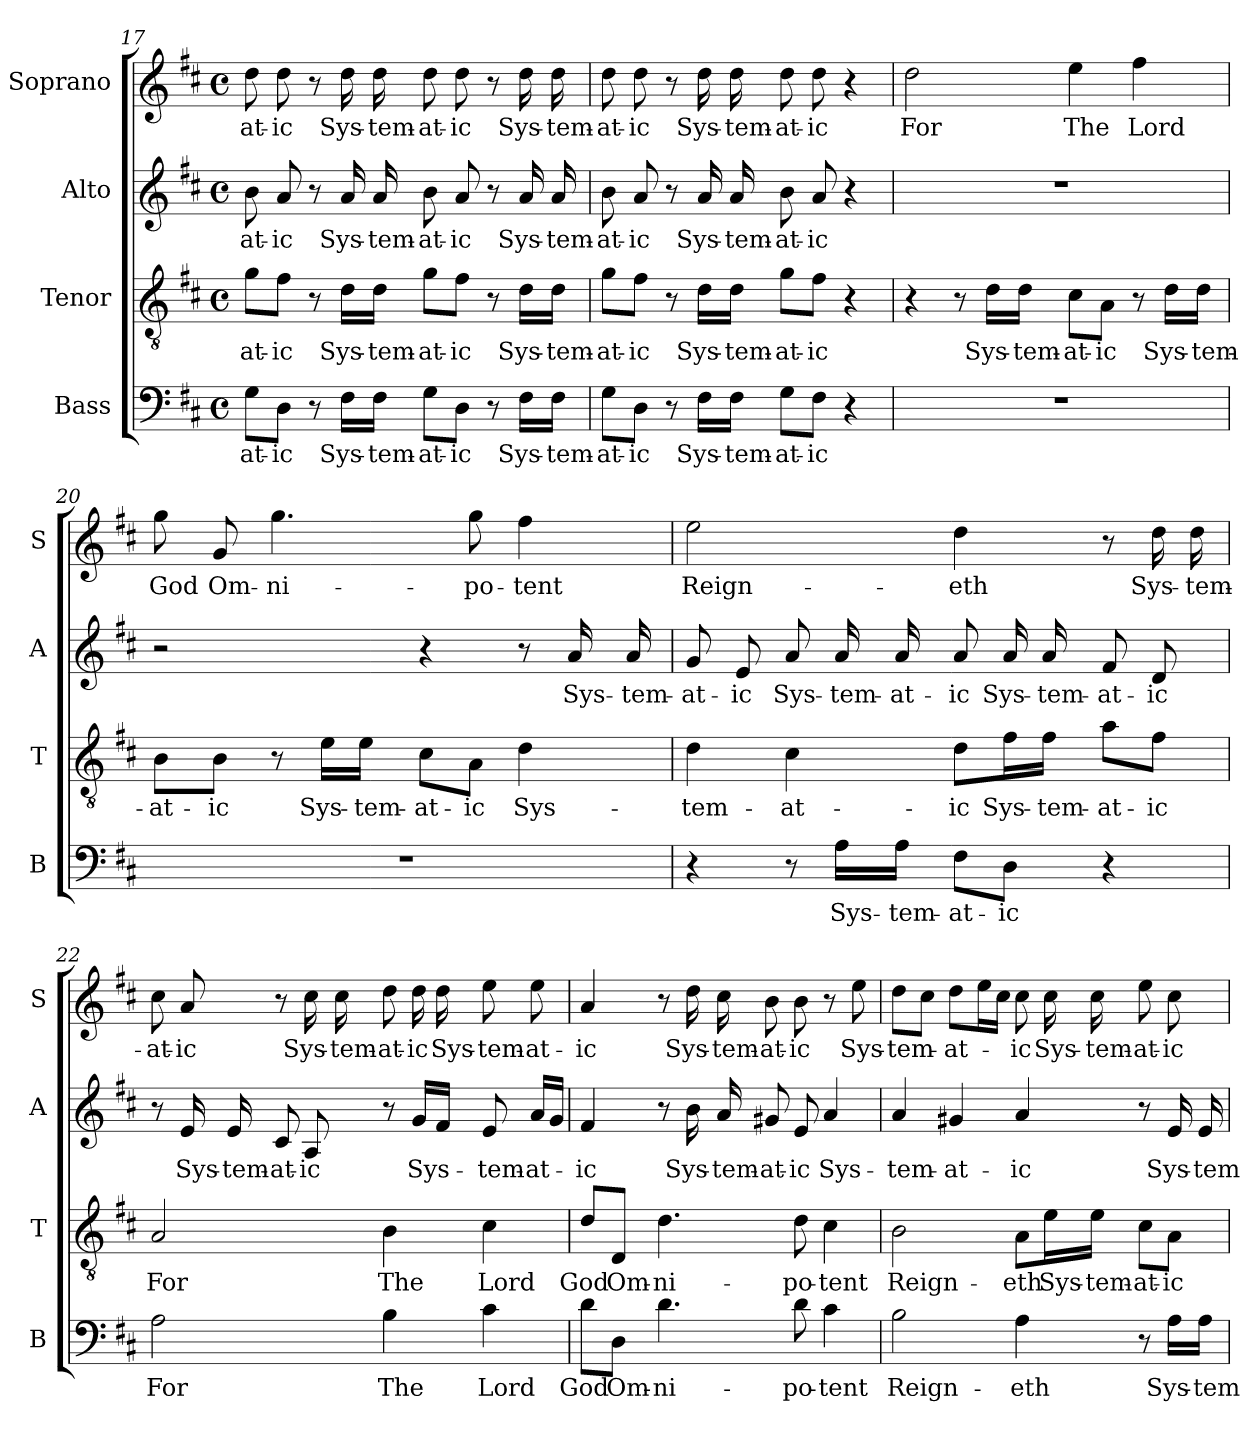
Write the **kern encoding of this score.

**kern	**text	**kern	**text	**kern	**text	**kern	**text
*part4	*part4	*part3	*part3	*part2	*part2	*part1	*part1
*staff4	*staff4	*staff3	*staff3	*staff2	*staff2	*staff1	*staff1
*I"Bass	*	*I"Tenor	*	*I"Alto	*	*I"Soprano	*
*I'B	*	*I'T	*	*I'A	*	*I'S	*
*clefF4	*	*clefGv2	*	*clefG2	*	*clefG2	*
*k[f#c#]	*	*k[f#c#]	*	*k[f#c#]	*	*k[f#c#]	*
*D:	*	*D:	*	*D:	*	*D:	*
*M4/4	*	*M4/4	*	*M4/4	*	*M4/4	*
*met(c)	*	*met(c)	*	*met(c)	*	*met(c)	*
=17	=17	=17	=17	=17	=17	=17	=17
!	!LO:LY:b	!	!LO:LY:b	!	!LO:LY:b	!	!LO:LY:b
8G\L	-at-	8g\L	-at-	8b\	-at-	8dd\	-at-
!	!LO:LY:b	!	!LO:LY:b	!	!LO:LY:b	!	!LO:LY:b
8D\J	-ic	8f#\J	-ic	8a/	-ic	8dd\	-ic
8r	.	8r	.	8r	.	8r	.
!	!LO:LY:b	!	!LO:LY:b	!	!LO:LY:b	!	!LO:LY:b
16F#\LL	Sys-	16d\LL	Sys-	16a/	Sys-	16dd\	Sys-
!	!LO:LY:b	!	!LO:LY:b	!	!LO:LY:b	!	!LO:LY:b
16F#\JJ	-tem-	16d\JJ	-tem-	16a/	-tem-	16dd\	-tem-
!	!LO:LY:b	!	!LO:LY:b	!	!LO:LY:b	!	!LO:LY:b
8G\L	-at-	8g\L	-at-	8b\	-at-	8dd\	-at-
!	!LO:LY:b	!	!LO:LY:b	!	!LO:LY:b	!	!LO:LY:b
8D\J	-ic	8f#\J	-ic	8a/	-ic	8dd\	-ic
8r	.	8r	.	8r	.	8r	.
!	!LO:LY:b	!	!LO:LY:b	!	!LO:LY:b	!	!LO:LY:b
16F#\LL	Sys-	16d\LL	Sys-	16a/	Sys-	16dd\	Sys-
!	!LO:LY:b	!	!LO:LY:b	!	!LO:LY:b	!	!LO:LY:b
16F#\JJ	-tem-	16d\JJ	-tem-	16a/	-tem-	16dd\	-tem-
=18	=18	=18	=18	=18	=18	=18	=18
!	!LO:LY:b	!	!LO:LY:b	!	!LO:LY:b	!	!LO:LY:b
8G\L	-at-	8g\L	-at-	8b\	-at-	8dd\	-at-
!	!LO:LY:b	!	!LO:LY:b	!	!LO:LY:b	!	!LO:LY:b
8D\J	-ic	8f#\J	-ic	8a/	-ic	8dd\	-ic
8r	.	8r	.	8r	.	8r	.
!	!LO:LY:b	!	!LO:LY:b	!	!LO:LY:b	!	!LO:LY:b
16F#\LL	Sys-	16d\LL	Sys-	16a/	Sys-	16dd\	Sys-
!	!LO:LY:b	!	!LO:LY:b	!	!LO:LY:b	!	!LO:LY:b
16F#\JJ	-tem-	16d\JJ	-tem-	16a/	-tem-	16dd\	-tem-
!	!LO:LY:b	!	!LO:LY:b	!	!LO:LY:b	!	!LO:LY:b
8G\L	-at-	8g\L	-at-	8b\	-at-	8dd\	-at-
!	!LO:LY:b	!	!LO:LY:b	!	!LO:LY:b	!	!LO:LY:b
8F#\J	-ic	8f#\J	-ic	8a/	-ic	8dd\	-ic
4r	.	4r	.	4r	.	4r	.
!!LO:LB:g=z
=19	=19	=19	=19	=19	=19	=19	=19
!	!	!	!	!	!	!	!LO:LY:b
1r	.	4r	.	1r	.	2dd\	For
.	.	8r	.	.	.	.	.
!	!	!	!LO:LY:b	!	!	!	!
.	.	16d\LL	Sys-	.	.	.	.
!	!	!	!LO:LY:b	!	!	!	!
.	.	16d\JJ	-tem-	.	.	.	.
!	!	!	!LO:LY:b	!	!	!	!LO:LY:b
.	.	8c#\L	-at-	.	.	4ee\	The
!	!	!	!LO:LY:b	!	!	!	!
.	.	8A\J	-ic	.	.	.	.
!	!	!	!	!	!	!	!LO:LY:b
.	.	8r	.	.	.	4ff#\	Lord
!	!	!	!LO:LY:b	!	!	!	!
.	.	16d\LL	Sys-	.	.	.	.
!	!	!	!LO:LY:b	!	!	!	!
.	.	16d\JJ	-tem-	.	.	.	.
=20	=20	=20	=20	=20	=20	=20	=20
!	!	!	!LO:LY:b	!	!	!	!LO:LY:b
1r	.	8B\L	-at-	2r	.	8gg\	God
!	!	!	!LO:LY:b	!	!	!	!LO:LY:b
.	.	8B\J	-ic	.	.	8g/	Om-
!	!	!	!	!	!	!	!LO:LY:b
.	.	8r	.	.	.	4.gg\	-ni-
!	!	!	!LO:LY:b	!	!	!	!
.	.	16e\LL	Sys-	.	.	.	.
!	!	!	!LO:LY:b	!	!	!	!
.	.	16e\JJ	-tem-	.	.	.	.
!	!	!	!LO:LY:b	!	!	!	!
.	.	8c#\L	-at-	4r	.	.	.
!	!	!	!LO:LY:b	!	!	!	!LO:LY:b
.	.	8A\J	-ic	.	.	8gg\	-po-
!	!	!	!LO:LY:b	!	!	!	!LO:LY:b
.	.	4d\	Sys-	8r	.	4ff#\	-tent
!	!	!	!	!	!LO:LY:b	!	!
.	.	.	.	16a/	Sys-	.	.
!	!	!	!	!	!LO:LY:b	!	!
.	.	.	.	16a/	-tem-	.	.
=21	=21	=21	=21	=21	=21	=21	=21
!	!	!	!LO:LY:b	!	!LO:LY:b	!	!LO:LY:b
4r	.	4d\	-tem-	8g/	-at-	2ee\	Reign-
!	!	!	!	!	!LO:LY:b	!	!
.	.	.	.	8e/	-ic	.	.
!	!	!	!LO:LY:b	!	!LO:LY:b	!	!
8r	.	4c#\	-at-	8a/	Sys-	.	.
!	!LO:LY:b	!	!	!	!LO:LY:b	!	!
16A\LL	Sys-	.	.	16a/	-tem-	.	.
!	!LO:LY:b	!	!	!	!LO:LY:b	!	!
16A\JJ	-tem-	.	.	16a/	-at-	.	.
!	!LO:LY:b	!	!LO:LY:b	!	!LO:LY:b	!	!LO:LY:b
8F#\L	-at-	8d\L	-ic	8a/	-ic	4dd\	-eth
!	!LO:LY:b	!	!LO:LY:b	!	!LO:LY:b	!	!
8D\J	-ic	16f#\L	Sys-	16a/	Sys-	.	.
!	!	!	!LO:LY:b	!	!LO:LY:b	!	!
.	.	16f#\JJ	-tem-	16a/	-tem-	.	.
!	!	!	!LO:LY:b	!	!LO:LY:b	!	!
4r	.	8a\L	-at-	8f#/	-at-	8r	.
!	!	!	!LO:LY:b	!	!LO:LY:b	!	!LO:LY:b
.	.	8f#\J	-ic	8d/	-ic	16dd\	Sys-
!	!	!	!	!	!	!	!LO:LY:b
.	.	.	.	.	.	16dd\	-tem-
!!LO:LB:g=z
=22	=22	=22	=22	=22	=22	=22	=22
!	!LO:LY:b	!	!LO:LY:b	!	!	!	!LO:LY:b
2A\	For	2A/	For	8r	.	8cc#\	-at-
!	!	!	!	!	!LO:LY:b	!	!LO:LY:b
.	.	.	.	16e/	Sys-	8a/	-ic
!	!	!	!	!	!LO:LY:b	!	!
.	.	.	.	16e/	-tem-	.	.
!	!	!	!	!	!LO:LY:b	!	!
.	.	.	.	8c#/	-at-	8r	.
!	!	!	!	!	!LO:LY:b	!	!LO:LY:b
.	.	.	.	8A/	-ic	16cc#\	Sys-
!	!	!	!	!	!	!	!LO:LY:b
.	.	.	.	.	.	16cc#\	-tem-
!	!LO:LY:b	!	!LO:LY:b	!	!	!	!LO:LY:b
4B\	The	4B\	The	8r	.	8dd\	-at-
!	!	!	!	!	!LO:LY:b	!	!LO:LY:b
.	.	.	.	16g/LL	Sys-	16dd\	-ic
!	!	!	!	!	!	!	!LO:LY:b
.	.	.	.	16f#/JJ	.	16dd\	Sys-
!	!LO:LY:b	!	!LO:LY:b	!	!LO:LY:b	!	!LO:LY:b
4c#\	Lord	4c#\	Lord	8e/	-tem-	8ee\	-tem-
!	!	!	!	!	!LO:LY:b	!	!LO:LY:b
.	.	.	.	16a/LL	-at-	8ee\	-at-
.	.	.	.	16g/JJ	.	.	.
=23	=23	=23	=23	=23	=23	=23	=23
!	!LO:LY:b	!	!LO:LY:b	!	!LO:LY:b	!	!LO:LY:b
8d\L	God	8d/L	God	4f#/	-ic	4a/	-ic
!	!LO:LY:b	!	!LO:LY:b	!	!	!	!
8D\J	Om-	8D/J	Om-	.	.	.	.
!	!LO:LY:b	!	!LO:LY:b	!	!	!	!
4.d\	-ni-	4.d\	-ni-	8r	.	8r	.
!	!	!	!	!	!LO:LY:b	!	!LO:LY:b
.	.	.	.	16b\	Sys-	16dd\	Sys-
!	!	!	!	!	!LO:LY:b	!	!LO:LY:b
.	.	.	.	16a/	-tem-	16cc#\	-tem-
!	!	!	!	!	!LO:LY:b	!	!LO:LY:b
.	.	.	.	8g#X/	-at-	8b\	-at-
!	!LO:LY:b	!	!LO:LY:b	!	!LO:LY:b	!	!LO:LY:b
8d\	-po-	8d\	-po-	8e/	-ic	8b\	-ic
!	!LO:LY:b	!	!LO:LY:b	!	!LO:LY:b	!	!
4c#\	-tent	4c#\	-tent	4a/	Sys-	8r	.
!	!	!	!	!	!	!	!LO:LY:b
.	.	.	.	.	.	8ee\	Sys-
=24	=24	=24	=24	=24	=24	=24	=24
!	!LO:LY:b	!	!LO:LY:b	!	!LO:LY:b	!	!LO:LY:b
2B\	Reign-	2B\	Reign-	4a/	-tem-	8dd\L	-tem-
.	.	.	.	.	.	8cc#\J	.
!	!	!	!	!	!LO:LY:b	!	!LO:LY:b
.	.	.	.	4g#X/	-at-	8dd\L	-at-
.	.	.	.	.	.	16ee\L	.
.	.	.	.	.	.	16cc#\JJ	.
!	!LO:LY:b	!	!LO:LY:b	!	!LO:LY:b	!	!LO:LY:b
4A\	-eth	8A\L	-eth	4a/	-ic	8cc#\	-ic
!	!	!	!LO:LY:b	!	!	!	!LO:LY:b
.	.	16e\L	Sys-	.	.	16cc#\	Sys-
!	!	!	!LO:LY:b	!	!	!	!LO:LY:b
.	.	16e\JJ	-tem-	.	.	16cc#\	-tem-
!	!	!	!LO:LY:b	!	!	!	!LO:LY:b
8r	.	8c#\L	-at-	8r	.	8ee\	-at-
!	!LO:LY:b	!	!LO:LY:b	!	!LO:LY:b	!	!LO:LY:b
16A\LL	Sys-	8A\J	-ic	16e/	Sys-	8cc#\	-ic
!	!LO:LY:b	!	!	!	!LO:LY:b	!	!
16A\JJ	-tem-	.	.	16e/	-tem-	.	.
=	=	=	=	=	=	=	=
*-	*-	*-	*-	*-	*-	*-	*-
